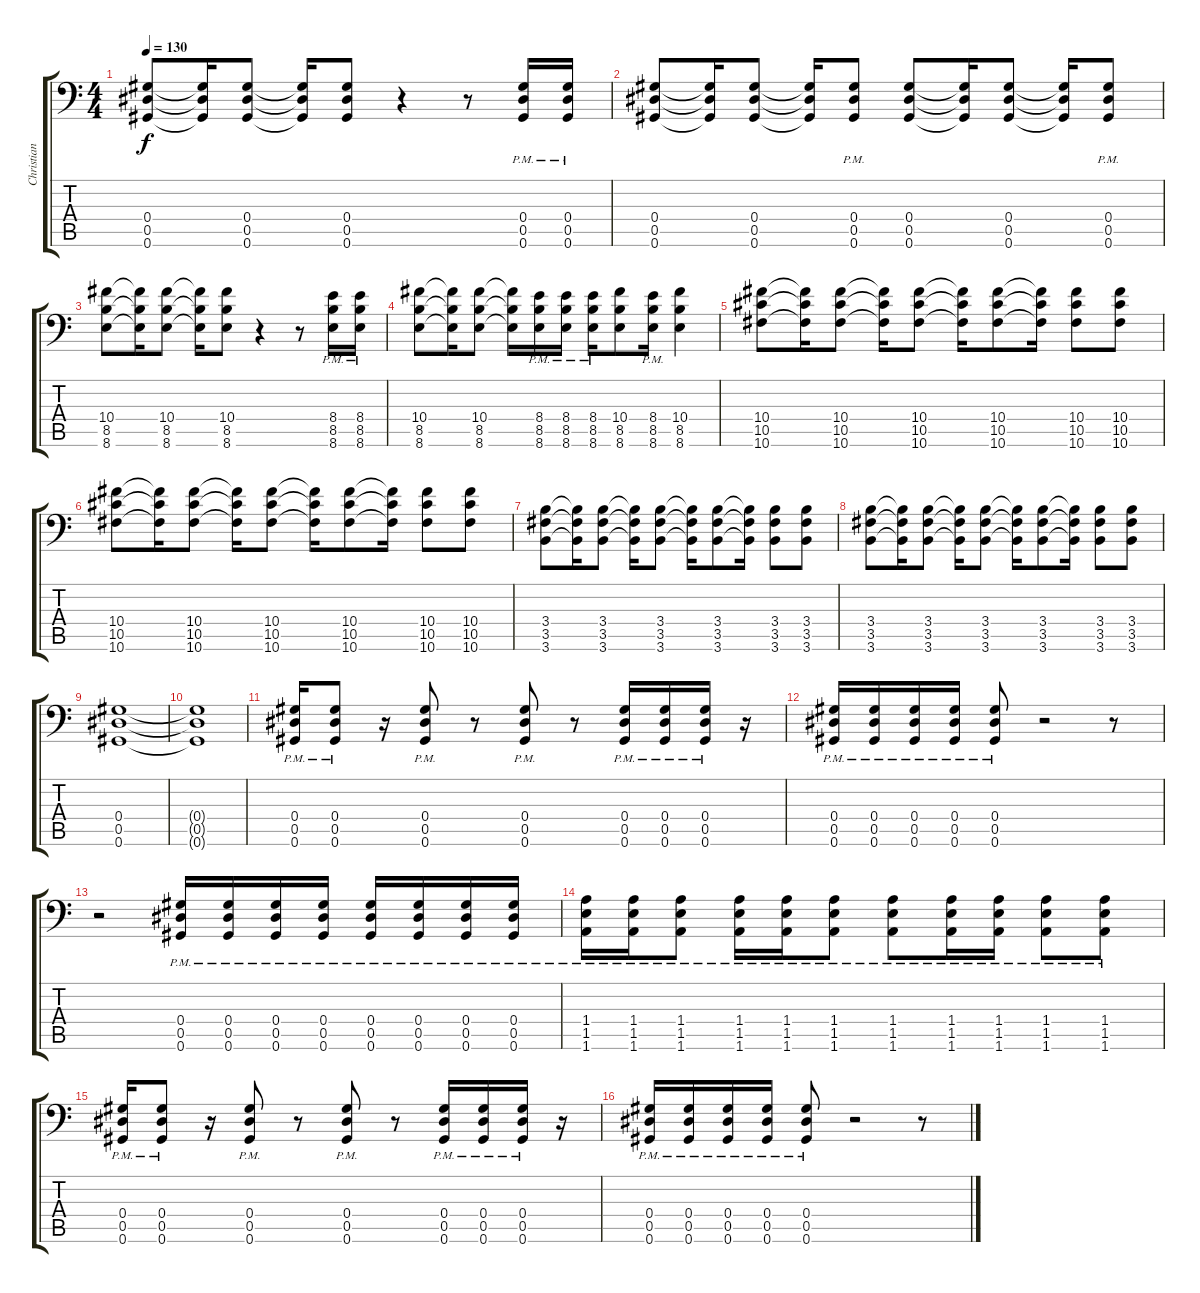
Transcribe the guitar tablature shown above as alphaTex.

\track ("Christian" "Christian") {instrument distortionguitar}
\staff {score tabs}
\tuning (Bb3 F3 Db3 Ab2 Eb2 Ab1) {hide}
\ts (4 4)
\tempo 130
\clef f4
\ks c
(0.4 0.5 0.6).8{dy f} (0.4{t} 0.5{t} 0.6{t}).16 (0.4 0.5 0.6).8 (0.4{t} 0.5{t} 0.6{t}).16 (0.4 0.5 0.6).8 r.4 r.8 (0.4 0.5 0.6{pm}).16 (0.4 0.5 0.6{pm}).16 |
(0.4 0.5 0.6).8 (0.4{t} 0.5{t} 0.6{t}).16 (0.4 0.5 0.6).8 (0.4{t} 0.5{t} 0.6{t}).16 (0.4 0.5 0.6{pm}).8 (0.4 0.5 0.6).8 (0.4{t} 0.5{t} 0.6{t}).16 (0.4 0.5 0.6).8 (0.4{t} 0.5{t} 0.6{t}).16 (0.4 0.5 0.6{pm}).8 |
(10.4 8.5 8.6).8 (10.4{t} 8.5{t} 8.6{t}).16 (10.4 8.5 8.6).8 (10.4{t} 8.5{t} 8.6{t}).16 (10.4 8.5 8.6).8 r.4 r.8 (8.4 8.5 8.6{pm}).16 (8.4 8.5 8.6{pm}).16 |
(10.4 8.5 8.6).8 (10.4{t} 8.5{t} 8.6{t}).16 (10.4 8.5 8.6).8 (10.4{t} 8.5{t} 8.6{t}).16 (8.4 8.5 8.6{pm}).16 (8.4 8.5 8.6{pm}).16 (8.4 8.5 8.6{pm}).16 (10.4 8.5 8.6).8 (8.4 8.5 8.6{pm}).16 (10.4 8.5 8.6).4 |
(10.4 10.5 10.6).8 (10.4{t} 10.5{t} 10.6{t}).16 (10.4 10.5 10.6).8 (10.4{t} 10.5{t} 10.6{t}).16 (10.4 10.5 10.6).8 (10.4{t} 10.5{t} 10.6{t}).16 (10.4 10.5 10.6).8 (10.4{t} 10.5{t} 10.6{t}).16 (10.4 10.5 10.6).8 (10.4 10.5 10.6).8 |
(10.4 10.5 10.6).8 (10.4{t} 10.5{t} 10.6{t}).16 (10.4 10.5 10.6).8 (10.4{t} 10.5{t} 10.6{t}).16 (10.4 10.5 10.6).8 (10.4{t} 10.5{t} 10.6{t}).16 (10.4 10.5 10.6).8 (10.4{t} 10.5{t} 10.6{t}).16 (10.4 10.5 10.6).8 (10.4 10.5 10.6).8 |
(3.4 3.5 3.6).8 (3.4{t} 3.5{t} 3.6{t}).16 (3.4 3.5 3.6).8 (3.4{t} 3.5{t} 3.6{t}).16 (3.4 3.5 3.6).8 (3.4{t} 3.5{t} 3.6{t}).16 (3.4 3.5 3.6).8 (3.4{t} 3.5{t} 3.6{t}).16 (3.4 3.5 3.6).8 (3.4 3.5 3.6).8 |
(3.4 3.5 3.6).8 (3.4{t} 3.5{t} 3.6{t}).16 (3.4 3.5 3.6).8 (3.4{t} 3.5{t} 3.6{t}).16 (3.4 3.5 3.6).8 (3.4{t} 3.5{t} 3.6{t}).16 (3.4 3.5 3.6).8 (3.4{t} 3.5{t} 3.6{t}).16 (3.4 3.5 3.6).8 (3.4 3.5 3.6).8 |
(0.4 0.5 0.6).1 |
(0.4{t} 0.5{t} 0.6{t}).1 |
(0.4{pm} 0.5{pm} 0.6{pm}).16 (0.4{pm} 0.5{pm} 0.6{pm}).8 r.16 (0.4{pm} 0.5{pm} 0.6{pm}).8 r.8 (0.4{pm} 0.5{pm} 0.6{pm}).8 r.8 (0.4{pm} 0.5{pm} 0.6{pm}).16 (0.4{pm} 0.5{pm} 0.6{pm}).16 (0.4{pm} 0.5{pm} 0.6{pm}).16 r.16 |
(0.4{pm} 0.5{pm} 0.6{pm}).16 (0.4{pm} 0.5{pm} 0.6{pm}).16 (0.4{pm} 0.5{pm} 0.6{pm}).16 (0.4{pm} 0.5{pm} 0.6{pm}).16 (0.4{pm} 0.5{pm} 0.6{pm}).8 r.2 r.8 |
r.2 (0.4{pm} 0.5{pm} 0.6{pm}).16 (0.4{pm} 0.5{pm} 0.6{pm}).16 (0.4{pm} 0.5{pm} 0.6{pm}).16 (0.4{pm} 0.5{pm} 0.6{pm}).16 (0.4{pm} 0.5{pm} 0.6{pm}).16 (0.4{pm} 0.5{pm} 0.6{pm}).16 (0.4{pm} 0.5{pm} 0.6{pm}).16 (0.4{pm} 0.5{pm} 0.6{pm}).16 |
(1.4{pm} 1.5{pm} 1.6{pm}).16 (1.4{pm} 1.5{pm} 1.6{pm}).16 (1.4{pm} 1.5{pm} 1.6{pm}).8 (1.4{pm} 1.5{pm} 1.6{pm}).16 (1.4{pm} 1.5{pm} 1.6{pm}).16 (1.4{pm} 1.5{pm} 1.6{pm}).8 (1.4{pm} 1.5{pm} 1.6{pm}).8 (1.4{pm} 1.5{pm} 1.6{pm}).16 (1.4{pm} 1.5{pm} 1.6{pm}).16 (1.4{pm} 1.5{pm} 1.6{pm}).8 (1.4{pm} 1.5{pm} 1.6{pm}).8 |
(0.4{pm} 0.5{pm} 0.6{pm}).16 (0.4{pm} 0.5{pm} 0.6{pm}).8 r.16 (0.4{pm} 0.5{pm} 0.6{pm}).8 r.8 (0.4{pm} 0.5{pm} 0.6{pm}).8 r.8 (0.4{pm} 0.5{pm} 0.6{pm}).16 (0.4{pm} 0.5{pm} 0.6{pm}).16 (0.4{pm} 0.5{pm} 0.6{pm}).16 r.16 |
(0.4{pm} 0.5{pm} 0.6{pm}).16 (0.4{pm} 0.5{pm} 0.6{pm}).16 (0.4{pm} 0.5{pm} 0.6{pm}).16 (0.4{pm} 0.5{pm} 0.6{pm}).16 (0.4{pm} 0.5{pm} 0.6{pm}).8 r.2 r.8
